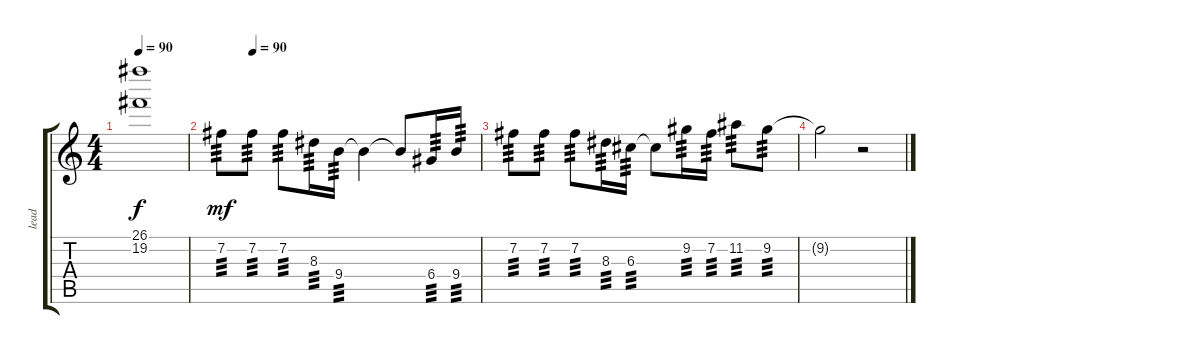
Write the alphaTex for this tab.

\track ("lead" "lead") {instrument overdrivenguitar}
\staff {score tabs}
\tuning (E4 B3 G3 D3 A2 E2) {hide}
\ts (4 4)
\tempo 90
\clef g2
\ks c
(26.1{t} 19.2{t}).1{dy f} |
\tempo (90 0.125)
7.2.8{tp 3 dy mf} 7.2.8{tp 3} 7.2.8{tp 3} 8.3.16{tp 3} 9.4.16{tp 3} 9.4{t}.4 9.4{t}.8 6.4.16{tp 3} 9.4.16{tp 3} |
7.2.8{tp 3} 7.2.8{tp 3} 7.2.8{tp 3} 8.3.16{tp 3} 6.3.16{tp 3} 6.3{t}.8 9.2.16{tp 3} 7.2.16{tp 3} 11.2.8{tp 3} 9.2.8{tp 3 volume 0} |
9.2{t}.2 r.2
